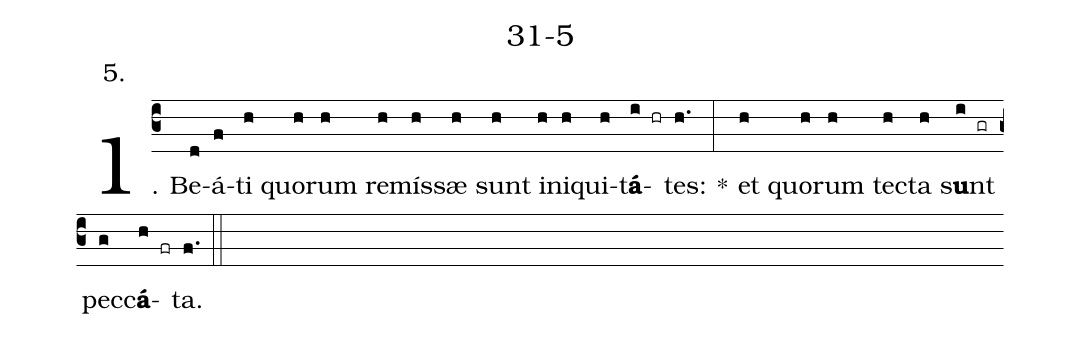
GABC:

name: 31-5;
annotation: 5.;
%%
(c3)1. Be(d)á(f)ti(h) quo(h)rum(h) re(h)mís(h)sæ(h) sunt(h) in(h)i(h)qui(h)t<b>á</b>(i hr)tes:(h.) *(:) et(h) quo(h)rum(h) tec(h)ta(h) s<b>u</b>nt(i gr) pec(g)c<b>á</b>(h fr)ta.(f.) (::)
